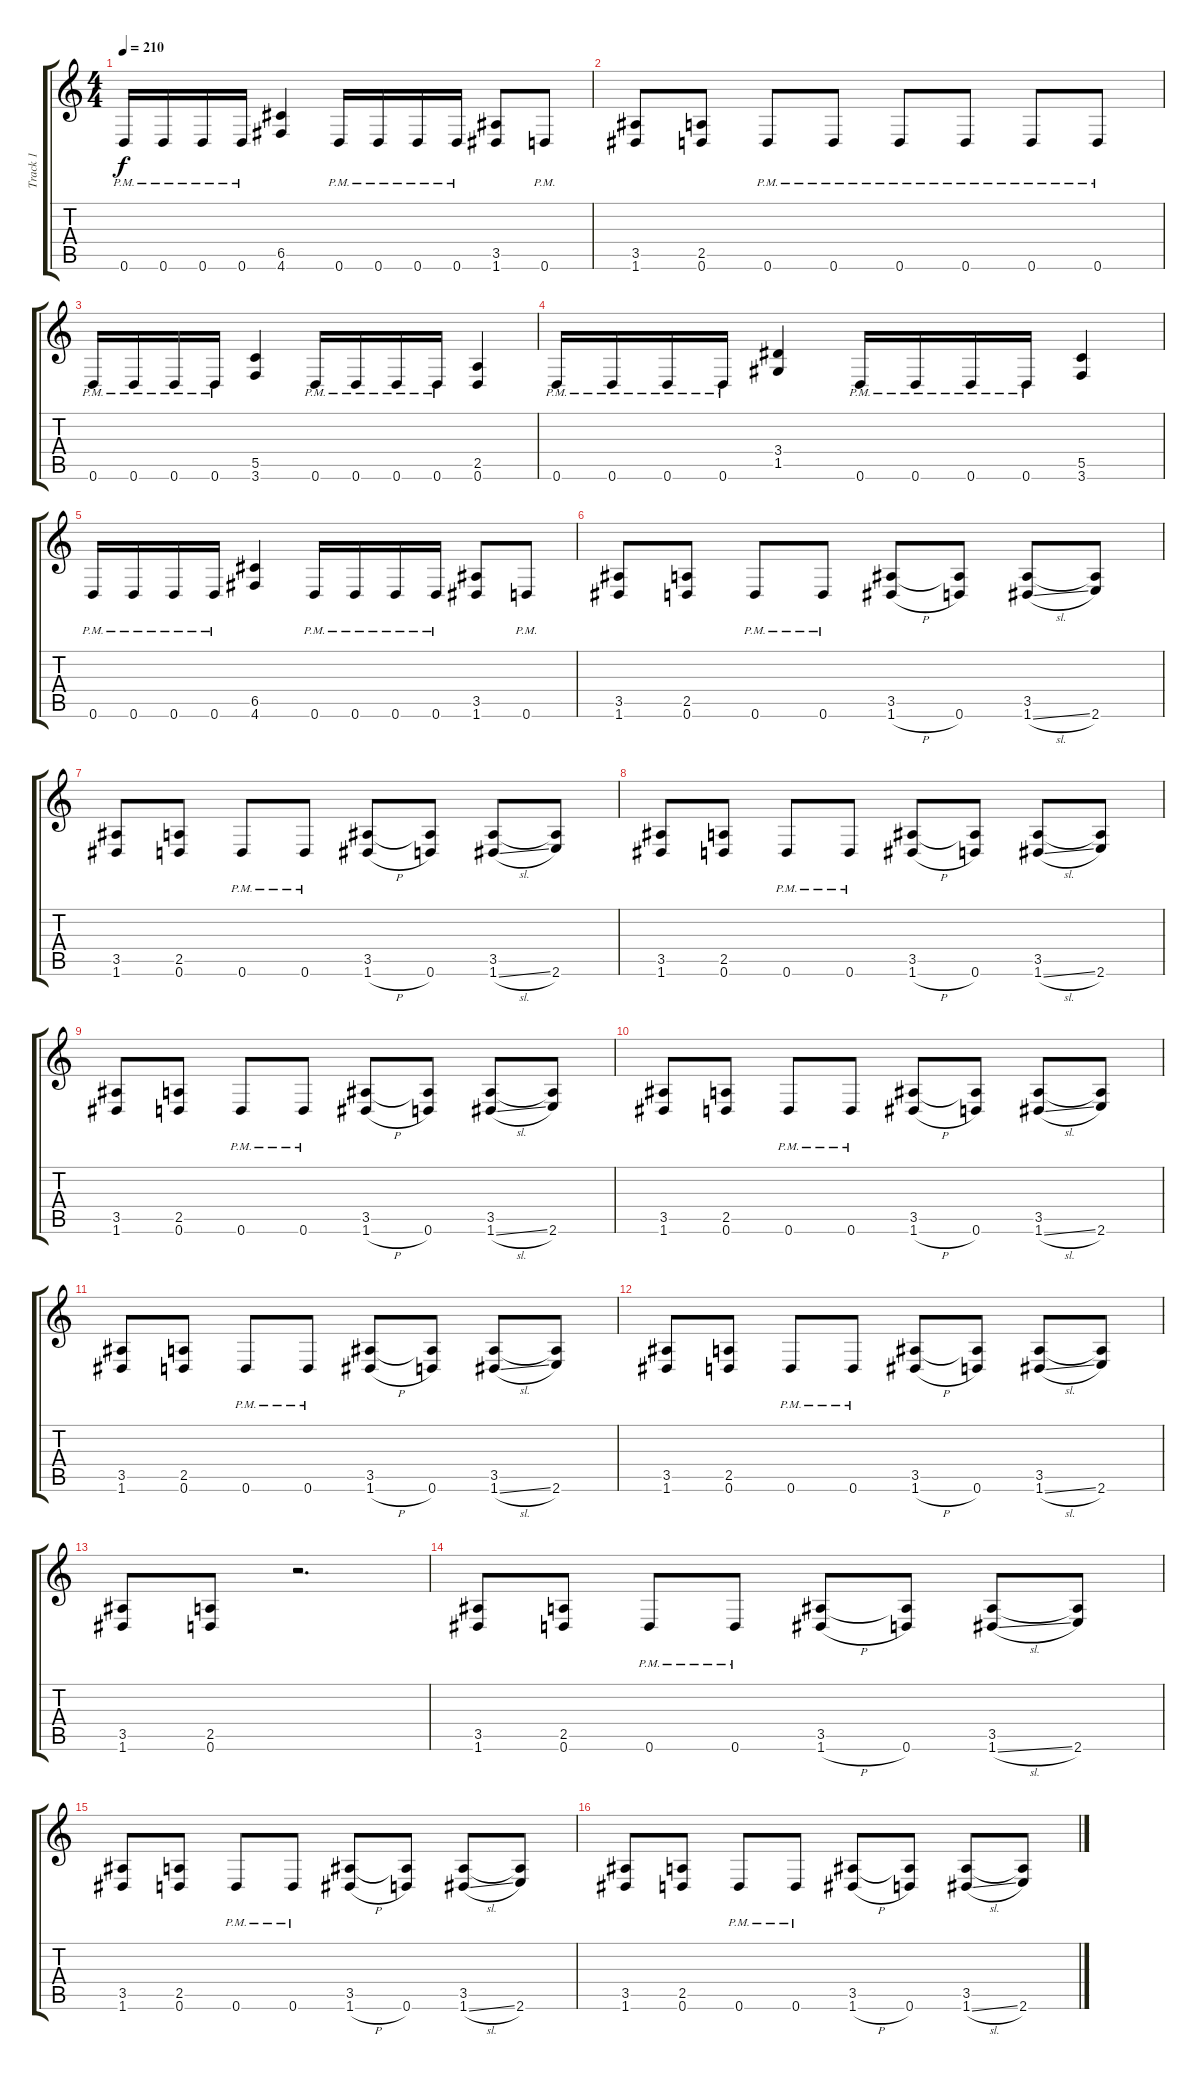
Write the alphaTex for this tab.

\track ("Track 1" "Track 1") {instrument overdrivenguitar}
\staff {score tabs}
\tuning (D4 A3 F3 C3 G2 D2) {hide}
\ts (4 4)
\tempo 210
\clef g2
\ks c
0.6{pm}.16{dy f} 0.6{pm}.16 0.6{pm}.16 0.6{pm}.16 (6.5 4.6).4 0.6{pm}.16 0.6{pm}.16 0.6{pm}.16 0.6{pm}.16 (3.5 1.6).8 0.6{pm}.8 |
(3.5 1.6).8 (2.5 0.6).8 0.6{pm}.8 0.6{pm}.8 0.6{pm}.8 0.6{pm}.8 0.6{pm}.8 0.6{pm}.8 |
0.6{pm}.16 0.6{pm}.16 0.6{pm}.16 0.6{pm}.16 (5.5 3.6).4 0.6{pm}.16 0.6{pm}.16 0.6{pm}.16 0.6{pm}.16 (2.5 0.6).4 |
0.6{pm}.16 0.6{pm}.16 0.6{pm}.16 0.6{pm}.16 (3.4 1.5).4 0.6{pm}.16 0.6{pm}.16 0.6{pm}.16 0.6{pm}.16 (5.5 3.6).4 |
0.6{pm}.16 0.6{pm}.16 0.6{pm}.16 0.6{pm}.16 (6.5 4.6).4 0.6{pm}.16 0.6{pm}.16 0.6{pm}.16 0.6{pm}.16 (3.5 1.6).8 0.6{pm}.8 |
(3.5 1.6).8 (2.5 0.6).8 0.6{pm}.8 0.6{pm}.8 (3.5 1.6{h}).8 (3.5{t} 0.6).8 (3.5 1.6{sl}).8 (3.5{t} 2.6).8 |
(3.5 1.6).8 (2.5 0.6).8 0.6{pm}.8 0.6{pm}.8 (3.5 1.6{h}).8 (3.5{t} 0.6).8 (3.5 1.6{sl}).8 (3.5{t} 2.6).8 |
(3.5 1.6).8 (2.5 0.6).8 0.6{pm}.8 0.6{pm}.8 (3.5 1.6{h}).8 (3.5{t} 0.6).8 (3.5 1.6{sl}).8 (3.5{t} 2.6).8 |
(3.5 1.6).8 (2.5 0.6).8 0.6{pm}.8 0.6{pm}.8 (3.5 1.6{h}).8 (3.5{t} 0.6).8 (3.5 1.6{sl}).8 (3.5{t} 2.6).8 |
(3.5 1.6).8 (2.5 0.6).8 0.6{pm}.8 0.6{pm}.8 (3.5 1.6{h}).8 (3.5{t} 0.6).8 (3.5 1.6{sl}).8 (3.5{t} 2.6).8 |
(3.5 1.6).8 (2.5 0.6).8 0.6{pm}.8 0.6{pm}.8 (3.5 1.6{h}).8 (3.5{t} 0.6).8 (3.5 1.6{sl}).8 (3.5{t} 2.6).8 |
(3.5 1.6).8 (2.5 0.6).8 0.6{pm}.8 0.6{pm}.8 (3.5 1.6{h}).8 (3.5{t} 0.6).8 (3.5 1.6{sl}).8 (3.5{t} 2.6).8 |
(3.5 1.6).8 (2.5 0.6).8 r.2{d} |
(3.5 1.6).8 (2.5 0.6).8 0.6{pm}.8 0.6{pm}.8 (3.5 1.6{h}).8 (3.5{t} 0.6).8 (3.5 1.6{sl}).8 (3.5{t} 2.6).8 |
(3.5 1.6).8 (2.5 0.6).8 0.6{pm}.8 0.6{pm}.8 (3.5 1.6{h}).8 (3.5{t} 0.6).8 (3.5 1.6{sl}).8 (3.5{t} 2.6).8 |
(3.5 1.6).8 (2.5 0.6).8 0.6{pm}.8 0.6{pm}.8 (3.5 1.6{h}).8 (3.5{t} 0.6).8 (3.5 1.6{sl}).8 (3.5{t} 2.6).8
